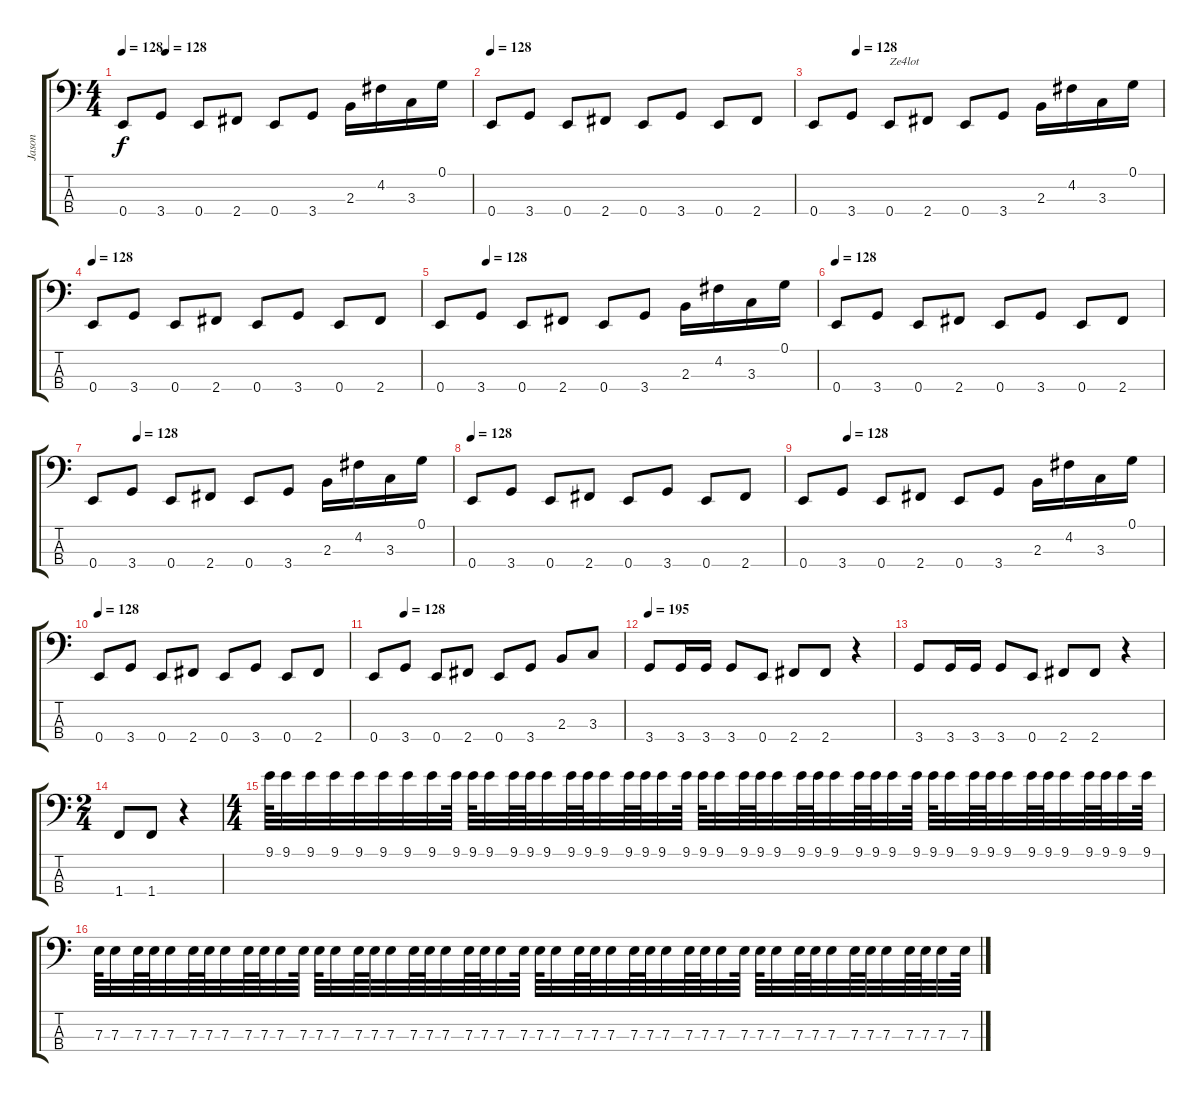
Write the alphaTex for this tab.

\track ("Jason" "Jason") {instrument electricbasspick}
\staff {score tabs}
\tuning (G2 D2 A1 E1) {hide}
\ts (4 4)
\tempo 128
\tempo (128 0.125)
\clef f4
\ks c
0.4.8{dy f} 3.4.8 0.4.8 2.4.8 0.4.8 3.4.8 2.3.16 4.2.16 3.3.16 0.1.16 |
\tempo 128
0.4.8 3.4.8 0.4.8 2.4.8 0.4.8 3.4.8 0.4.8 2.4.8 |
\tempo (128 0.125)
0.4.8 3.4.8 0.4.8{txt "Ze4lot"} 2.4.8 0.4.8 3.4.8 2.3.16 4.2.16 3.3.16 0.1.16 |
\tempo 128
0.4.8 3.4.8 0.4.8 2.4.8 0.4.8 3.4.8 0.4.8 2.4.8 |
\tempo (128 0.125)
0.4.8 3.4.8 0.4.8 2.4.8 0.4.8 3.4.8 2.3.16 4.2.16 3.3.16 0.1.16 |
\tempo 128
0.4.8 3.4.8 0.4.8 2.4.8 0.4.8 3.4.8 0.4.8 2.4.8 |
\tempo (128 0.125)
0.4.8 3.4.8 0.4.8 2.4.8 0.4.8 3.4.8 2.3.16 4.2.16 3.3.16 0.1.16 |
\tempo 128
0.4.8 3.4.8 0.4.8 2.4.8 0.4.8 3.4.8 0.4.8 2.4.8 |
\tempo (128 0.125)
0.4.8 3.4.8 0.4.8 2.4.8 0.4.8 3.4.8 2.3.16 4.2.16 3.3.16 0.1.16 |
\tempo 128
0.4.8 3.4.8 0.4.8 2.4.8 0.4.8 3.4.8 0.4.8 2.4.8 |
\tempo (128 0.125)
0.4.8 3.4.8 0.4.8 2.4.8 0.4.8 3.4.8 2.3.8 3.3.8 |
\tempo 195
3.4.8 3.4.16 3.4.16 3.4.8 0.4.8 2.4.8 2.4.8 r.4 |
3.4.8 3.4.16 3.4.16 3.4.8 0.4.8 2.4.8 2.4.8 r.4 |
\ts (2 4)
1.4.8 1.4.8 r.4 |
\ts (4 4)
9.1.64 9.1.32 9.1.32 9.1.32 9.1.32 9.1.32 9.1.32 9.1.32 9.1.64 9.1.64 9.1.32 9.1.64 9.1.64 9.1.32 9.1.64 9.1.64 9.1.32 9.1.64 9.1.64 9.1.32 9.1.64 9.1.64 9.1.32 9.1.64 9.1.64 9.1.32 9.1.64 9.1.64 9.1.32 9.1.64 9.1.64 9.1.32 9.1.64 9.1.64 9.1.32 9.1.64 9.1.64 9.1.32 9.1.64 9.1.64 9.1.32 9.1.64 9.1.64 9.1.32 9.1.64 |
7.3.64 7.3.32 7.3.64 7.3.64 7.3.32 7.3.64 7.3.64 7.3.32 7.3.64 7.3.64 7.3.32 7.3.64 7.3.64 7.3.32 7.3.64 7.3.64 7.3.32 7.3.64 7.3.64 7.3.32 7.3.64 7.3.64 7.3.32 7.3.64 7.3.64 7.3.32 7.3.64 7.3.64 7.3.32 7.3.64 7.3.64 7.3.32 7.3.64 7.3.64 7.3.32 7.3.64 7.3.64 7.3.32 7.3.64 7.3.64 7.3.32 7.3.64 7.3.64 7.3.32 7.3.64 7.3.64 7.3.32 7.3.64
